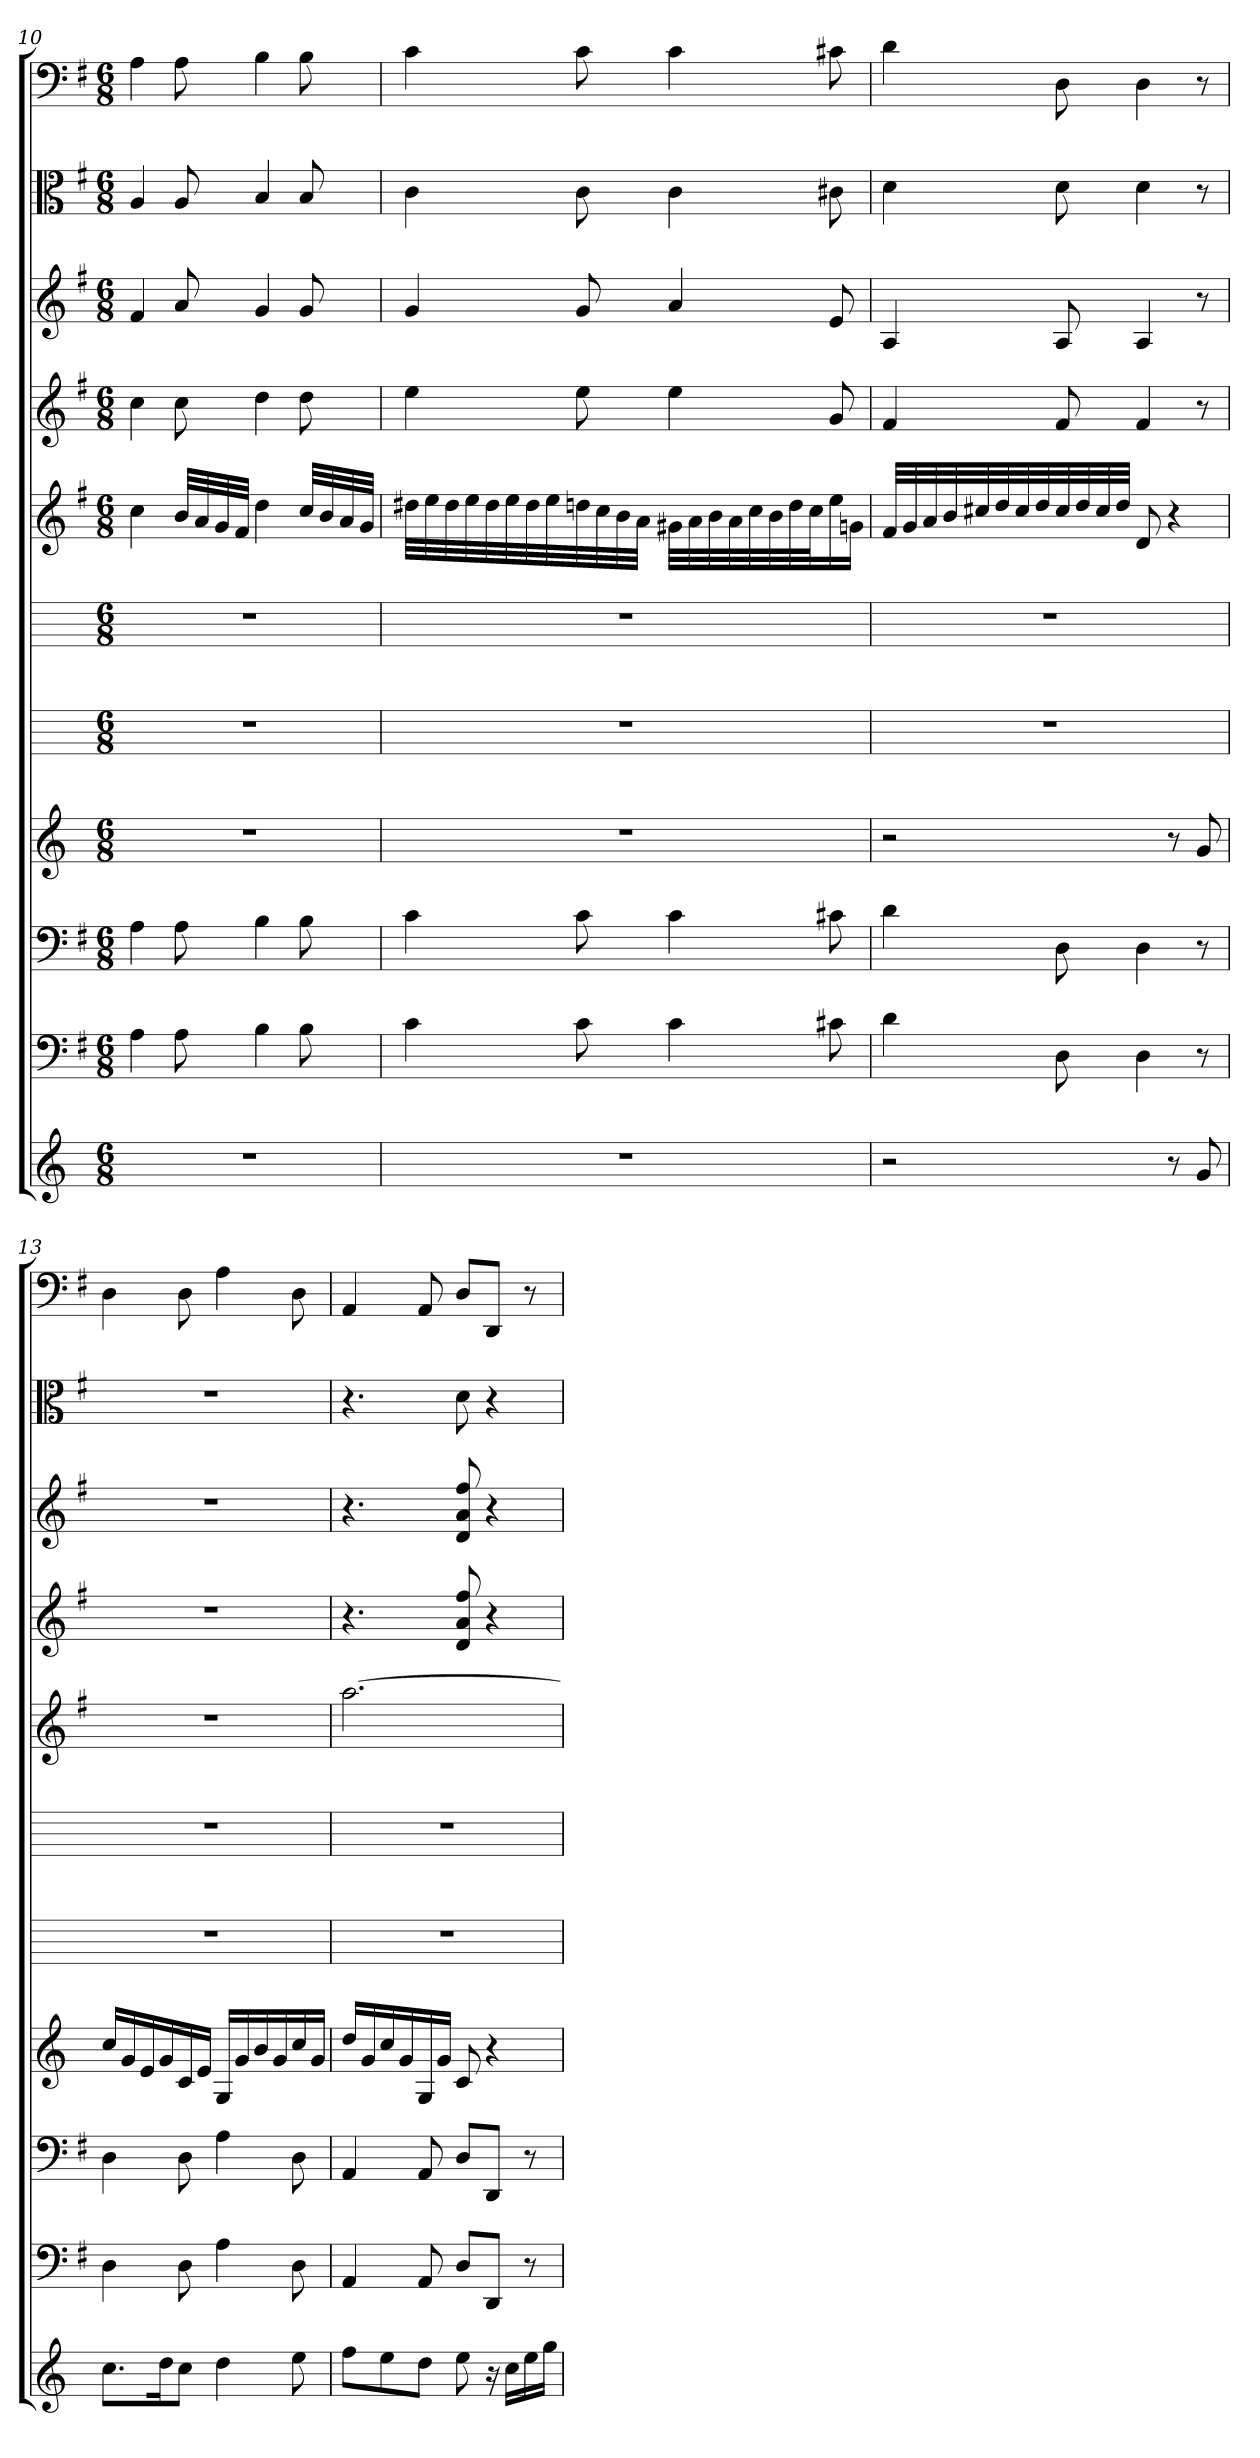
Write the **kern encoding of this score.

**kern	**kern	**kern	**kern	**kern	**kern	**kern	**kern	**kern	**kern	**kern
*part11	*part10	*part9	*part8	*part7	*part6	*part5	*part4	*part3	*part2	*part1
*staff11	*staff10	*staff9	*staff8	*staff7	*staff6	*staff5	*staff4	*staff3	*staff2	*staff1
*	*clefF4	*clefF4	*	*	*	*	*	*	*clefC3	*clefF4
*k[]	*k[f#]	*k[f#]	*k[]	*k[]	*k[]	*k[f#]	*k[f#]	*k[f#]	*k[f#]	*k[f#]
*M6/8	*M6/8	*M6/8	*M6/8	*M6/8	*M6/8	*M6/8	*M6/8	*M6/8	*M6/8	*M6/8
=10	=10	=10	=10	=10	=10	=10	=10	=10	=10	=10
2.r	4A	4A	2.r	2.r	2.r	4cc	4cc	4f#	4A	4A
.	8A	8A	.	.	.	32bLLL	8cc	8a	8A	8A
.	.	.	.	.	.	32a	.	.	.	.
.	.	.	.	.	.	32g	.	.	.	.
.	.	.	.	.	.	32f#JJJ	.	.	.	.
.	4B	4B	.	.	.	4dd	4dd	4g	4B	4B
.	8B	8B	.	.	.	32ccLLL	8dd	8g	8B	8B
.	.	.	.	.	.	32b	.	.	.	.
.	.	.	.	.	.	32a	.	.	.	.
.	.	.	.	.	.	32gJJJ	.	.	.	.
=11	=11	=11	=11	=11	=11	=11	=11	=11	=11	=11
2.r	4c	4c	2.r	2.r	2.r	32dd#XLLL	4ee	4g	4c	4c
.	.	.	.	.	.	32ee	.	.	.	.
.	.	.	.	.	.	32dd#	.	.	.	.
.	.	.	.	.	.	32ee	.	.	.	.
.	.	.	.	.	.	32dd#	.	.	.	.
.	.	.	.	.	.	32ee	.	.	.	.
.	.	.	.	.	.	32dd#	.	.	.	.
.	.	.	.	.	.	32ee	.	.	.	.
.	8c	8c	.	.	.	32ddn	8ee	8g	8c	8c
.	.	.	.	.	.	32cc	.	.	.	.
.	.	.	.	.	.	32b	.	.	.	.
.	.	.	.	.	.	32aJJJ	.	.	.	.
.	4c	4c	.	.	.	32g#XLLL	4ee	4a	4c	4c
.	.	.	.	.	.	32a	.	.	.	.
.	.	.	.	.	.	32b	.	.	.	.
.	.	.	.	.	.	32a	.	.	.	.
.	.	.	.	.	.	32cc	.	.	.	.
.	.	.	.	.	.	32b	.	.	.	.
.	.	.	.	.	.	32dd	.	.	.	.
.	.	.	.	.	.	32ccJ	.	.	.	.
.	8c#X	8c#X	.	.	.	16ee	8g	8e	8c#X	8c#X
.	.	.	.	.	.	16gnJJ	.	.	.	.
=12	=12	=12	=12	=12	=12	=12	=12	=12	=12	=12
2r	4d	4d	2r	2.r	2.r	32f#LLL	4f#	4A	4d	4d
.	.	.	.	.	.	32g	.	.	.	.
.	.	.	.	.	.	32a	.	.	.	.
.	.	.	.	.	.	32b	.	.	.	.
.	.	.	.	.	.	32cc#X	.	.	.	.
.	.	.	.	.	.	32dd	.	.	.	.
.	.	.	.	.	.	32cc#	.	.	.	.
.	.	.	.	.	.	32dd	.	.	.	.
.	8D	8D	.	.	.	32cc#	8f#	8A	8d	8D
.	.	.	.	.	.	32dd	.	.	.	.
.	.	.	.	.	.	32cc#	.	.	.	.
.	.	.	.	.	.	32ddJJJ	.	.	.	.
.	4D	4D	.	.	.	8d	4f#	4A	4d	4D
8r	.	.	8r	.	.	4r	.	.	.	.
8g	8r	8r	8g	.	.	.	8r	8r	8r	8r
=13	=13	=13	=13	=13	=13	=13	=13	=13	=13	=13
8.ccL	4D	4D	16ccLL	2.r	2.r	2.r	2.r	2.r	2.r	4D
.	.	.	16g	.	.	.	.	.	.	.
.	.	.	16e	.	.	.	.	.	.	.
16ddK	.	.	16g	.	.	.	.	.	.	.
8ccJ	8D	8D	16c	.	.	.	.	.	.	8D
.	.	.	16eJJ	.	.	.	.	.	.	.
4dd	4A	4A	16GLL	.	.	.	.	.	.	4A
.	.	.	16g	.	.	.	.	.	.	.
.	.	.	16b	.	.	.	.	.	.	.
.	.	.	16g	.	.	.	.	.	.	.
8ee	8D	8D	16cc	.	.	.	.	.	.	8D
.	.	.	16gJJ	.	.	.	.	.	.	.
=14	=14	=14	=14	=14	=14	=14	=14	=14	=14	=14
8ffL	4AA	4AA	16ddLL	2.r	2.r	[2.aa	4.r	4.r	4.r	4AA
.	.	.	16g	.	.	.	.	.	.	.
8ee	.	.	16cc	.	.	.	.	.	.	.
.	.	.	16g	.	.	.	.	.	.	.
8ddJ	8AA	8AA	16G	.	.	.	.	.	.	8AA
.	.	.	16gJJ	.	.	.	.	.	.	.
8ee	8D/L	8D/L	8c	.	.	.	8d 8a 8ff#	8d 8a 8ff#	8d	8D/L
16r	8DD/J	8DD/J	4r	.	.	.	4r	4r	4r	8DD/J
16ccLL	.	.	.	.	.	.	.	.	.	.
16ee	8r	8r	.	.	.	.	.	.	.	8r
16ggJJ	.	.	.	.	.	.	.	.	.	.
=	=	=	=	=	=	=	=	=	=	=
*-	*-	*-	*-	*-	*-	*-	*-	*-	*-	*-
